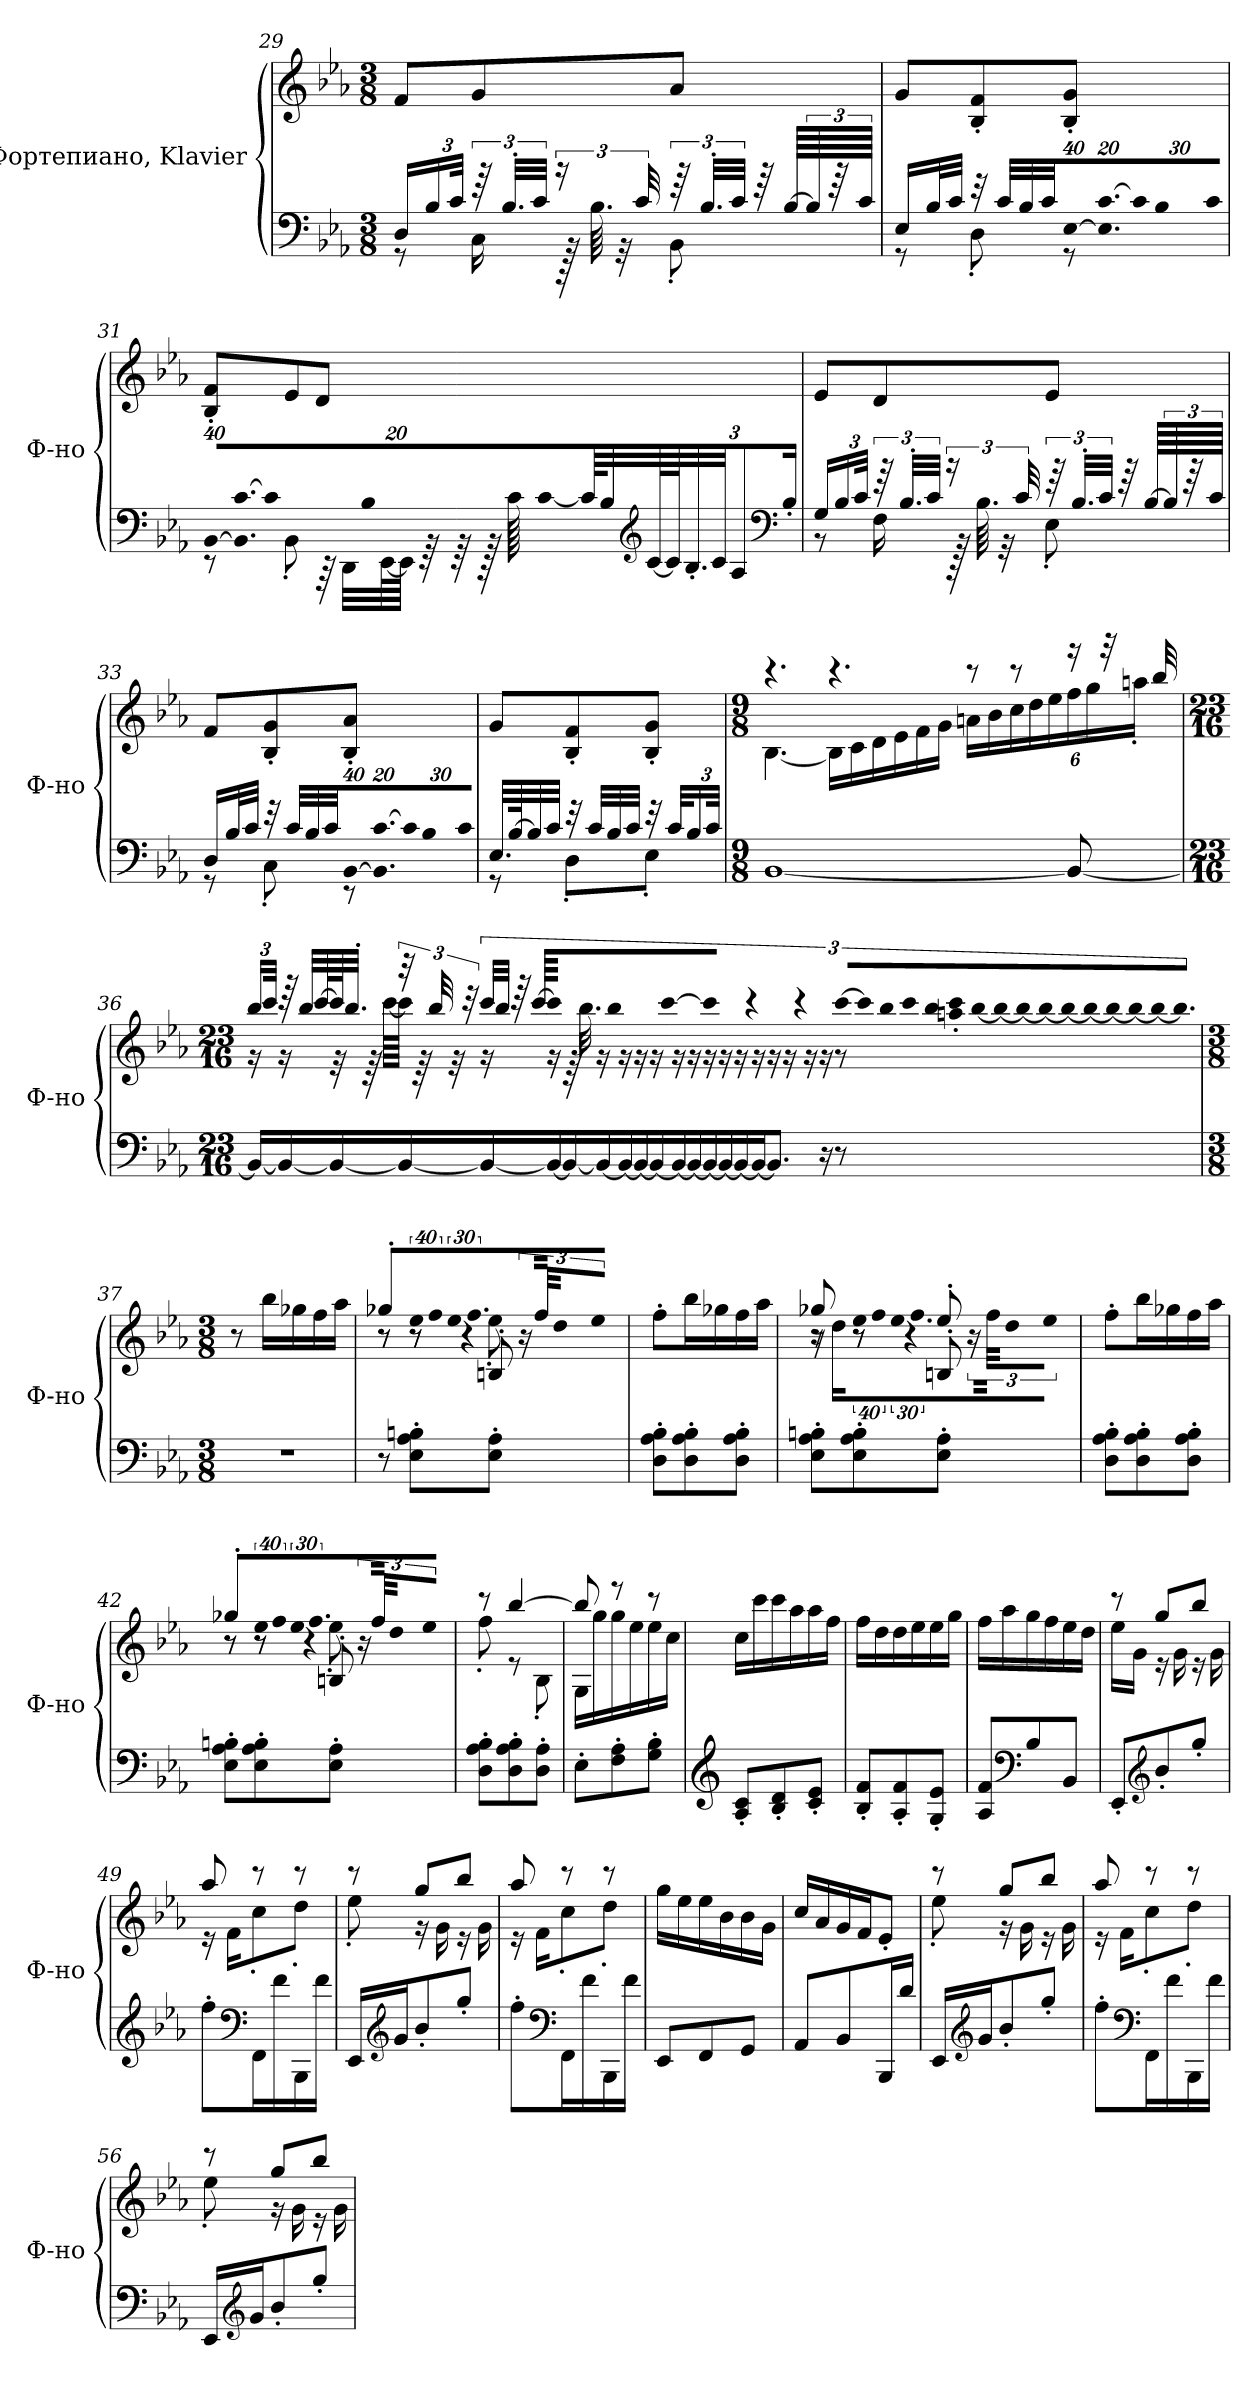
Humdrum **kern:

**kern	**kern
*part1	*part1
*staff2	*staff1
*I"Фортепиано, Klavier	*
*I'Ф-но	*
!!LO:PB:g=z
*clefF4	*clefG2
*k[b-e-a-]	*k[b-e-a-]
*M3/8	*M3/8
=29	=29
*^	*
16D/LL	8r	8f/L
*Xbrackettup	*	*
24B-/	.	.
48c/JJk	.	.
*brackettup	*	*
96r	16C\	8g/
48.B-'/LLL	.	.
48c/JJJ	.	.
24r	128r	.
.	64.B-\	.
.	32r	.
48c/	.	.
96r	8BB-'\	8a-/J
48.B-'/LLL	.	.
48c/JJJ	.	.
64r	.	.
[64B-/LLLL	.	.
96B-/JJJJ]	.	.
96r	.	.
96c/	.	.
=30	=30	=30
16E-/LL	8r	8g/L
32B-/L	.	.
32c/JJJ	.	.
32r	8D'\	8B-/' 8f/'
32c/LLL	.	.
32B-/	.	.
32c/	.	.
*Xbrackettup	*	*
!LO:N:vis=32	!	!
[640%23E-/	8r	8B-/' 8g/'J
!LO:N:vis=64.	!	!
640%17E-/] [640%17c/L	.	.
!LO:N:vis=256	!	!
1920%17c/JK]	.	.
!LO:N:vis=32	!	!
640%23B-/	.	.
!LO:N:vis=64	!	!
960%17c/JJJk	.	.
!!LO:LB:g=z
=31	=31	=31
!LO:N:vis=32	!	!
[640%23BB-/LLL	8r	8B-/' 8f/'L
!LO:N:vis=64.	!	!
640%17BB-/] [640%17c/L	.	.
!LO:N:vis=256	!	!
1920%17c/JK]	.	.
!LO:N:vis=32	!	!
640%23B-/	.	.
!LO:N:vis=64	!	!
[960%17c/L	.	.
64c/J]	8BB-'\	8e-/
32B-/	.	.
*clefG2	*	*
[64c/L	.	.
96c/J]	.	.
48.B-'/	.	.
48c/JJ	.	.
12A-/	64r	8d/J
.	32B-\LLL	.
.	[64c\L	.
.	64c\JJJJ]	.
.	64r	.
*clefF4	*	*
24B-'/Jk	.	.
.	64r	.
.	128r	.
.	128c\	.
!!LO:LB:g=z
=32	=32	=32
16G/LL	8r	8e-/L
24B-/	.	.
48c/JJk	.	.
*brackettup	*	*
96r	16F\	8d/
48.B-'/LLL	.	.
48c/JJJ	.	.
24r	128r	.
.	64.B-\	.
.	32r	.
48c/	.	.
96r	8E-'\	8e-/J
48.B-'/LLL	.	.
48c/JJJ	.	.
64r	.	.
[64B-/LLLL	.	.
96B-/JJJJ]	.	.
96r	.	.
96c/	.	.
=33	=33	=33
16D/LL	8r	8f/L
32B-/L	.	.
32c/JJJ	.	.
32r	8C'\	8B-/' 8g/'
32c/LLL	.	.
32B-/	.	.
32c/	.	.
*Xbrackettup	*	*
!LO:N:vis=32	!	!
[640%23BB-/	8r	8B-/' 8a-/'J
!LO:N:vis=64.	!	!
640%17BB-/] [640%17c/L	.	.
!LO:N:vis=256	!	!
1920%17c/JK]	.	.
!LO:N:vis=32	!	!
640%23B-/	.	.
!LO:N:vis=64	!	!
960%17c/JJJk	.	.
!!LO:LB:g=z
=34	=34	=34
32.E-/LLL	8r	8g/L
[64B-/K	.	.
32B-/]	.	.
32c/JJJ	.	.
32r	8D'\L	8B-/' 8f/'
32c/LLL	.	.
32B-/	.	.
32c/JJJ	.	.
32r	8E-'\J	8B-/' 8g/'J
32c/KLL	.	.
24B-/	.	.
48c/JJk	.	.
*v	*v	*
=35	=35
*M9/8	*M9/8
*	*^
[1BB-	4.r	[4.B-\
.	4.r	16B-\LL]
.	.	16c\
.	.	16d\
.	.	16e-\
.	.	16f\
.	.	16g\JJ
.	8r	16an\LL
.	.	16b-\
*	*	*Xbrackettup
.	8r	24cc\
.	.	24dd\
.	.	24ee-\
8BB-/_	16r	24ff\
.	.	24gg\
.	32r	.
.	.	24aan'\JJ
.	32bb-/	.
!!LO:LB:g=z	!!
=36	=36	=36
*M23/16	*M23/16	*
16BB-/LL_	24bb-/LL	16r
.	48ccc/JJk	.
16BB-/_	64r	16r
.	32bb-/LLL	.
.	[64ccc/L	.
16BB-/_	64ccc/J]	32r
.	32.bb-'/JJJ	.
.	.	64r
.	.	[64ccc\LLLL
*	*brackettup	*
16BB-/_	48r	64ccc\JJJJ]
.	.	64r
.	48bb-/	.
.	.	32r
.	48r	.
16BB-/_	48ccc/LLL	16r
.	48bb-/JJJ	.
.	96r	.
.	[96ccc/LLLL	.
16BB-/_	64ccc/J]	16r
.	32bb-/	.
.	[64ccc/L	.
16BB-/_	64ccc/JJJJ]	64r
.	64r	32.bb-\
.	64r	.
.	[64ccc/KLLL	.
16BB-/_	32ccc/]	16r
.	32bb-/	.
16BB-/_	32ccc/	16r
.	32bb-/JJ	.
16BB-/_	8aan/' 8ccc/'	16r
16BB-/_	.	16r
16BB-/_	[16bb-/L	16r
16BB-/_	16bb-/_	16r
16BB-/_	16bb-/_	16r
16BB-/_	16bb-/_	16r
16BB-/_	16bb-/_	16r
16BB-/J_	16bb-/_	16r
8.BB-/J]	16bb-/_	16r
.	16bb-/_	16r
.	16bb-/J_	16r
16r	8.bb-/J]	16r
8r	.	8r
*	*v	*v
!!LO:LB:g=z
=37	=37
*M3/8	*M3/8
4.r	8r
.	16bb-\LL
.	16gg-X\
.	16ff\
.	16aa-\JJ
=38	=38
*	*^
*	*	*^
8r	8gg-X'/L	8r	8r
!	!LO:N:vis=32	!	!
8E-\' 8A-\' 8Bn\'L	640%23ee-/LL	8r	8r
!	!LO:N:vis=32	!	!
.	640%23ff/	.	.
!	!LO:N:vis=64	!	!
.	960%17ee-/JJJk	.	.
!	!LO:N:vis=128	!	!
.	1920%17r	.	.
!	!LO:N:vis=64.	!	!
.	640%17ff/	.	.
8E-\' 8A-\'J	24r	8ee-'\	8Bn'/
.	48ff/LLL	.	.
.	32dd/	.	.
.	32ee-/JJJ	.	.
*	*v	*v	*v
=39	=39
8D\' 8A-\' 8B-\'L	8ff'\L
8D\' 8A-\' 8B-\'	16bb-\L
.	16gg-X\
8D\' 8A-\' 8B-\'J	16ff\
.	16aa-\JJ
=40	=40
*	*^
*	*	*^
8E-\' 8A-\' 8Bn\'L	8gg-X/	16r	8r
.	.	16dd\LL	.
!	!	!LO:N:vis=32	!
8E-\' 8A-\' 8B\'	8r	640%23ee-\L	8r
!	!	!LO:N:vis=32	!
.	.	640%23ff\	.
!	!	!LO:N:vis=64	!
.	.	960%17ee-\JJJk	.
!	!	!LO:N:vis=128	!
.	.	1920%17r	.
!	!	!LO:N:vis=64.	!
.	.	640%17ff\	.
8E-\' 8A-\'J	8ee-'/	24r	8Bn'/
.	.	48ff\LLL	.
.	.	32dd\	.
.	.	32ee-\JJJ	.
*	*v	*v	*v
!!LO:PB:g=z
=41	=41
8D\' 8A-\' 8B-\'L	8ff'\L
8D\' 8A-\' 8B-\'	16bb-\L
.	16gg-X\
8D\' 8A-\' 8B-\'J	16ff\
.	16aa-\JJ
=42	=42
*	*^
*	*	*^
8E-\' 8A-\' 8Bn\'L	8gg-X'/L	8r	8r
!	!LO:N:vis=32	!	!
8E-\' 8A-\' 8B\'	640%23ee-/LL	8r	8r
!	!LO:N:vis=32	!	!
.	640%23ff/	.	.
!	!LO:N:vis=64	!	!
.	960%17ee-/JJJk	.	.
!	!LO:N:vis=128	!	!
.	1920%17r	.	.
!	!LO:N:vis=64.	!	!
.	640%17ff/	.	.
8E-\' 8A-\'J	24r	8ee-'\	8Bn'/
.	48ff/LLL	.	.
.	32dd/	.	.
.	32ee-/JJJ	.	.
*	*	*v	*v
=43	=43	=43
8D\' 8A-\' 8B-\'L	8r	8ff'\
8D\' 8A-\' 8B-\'	[4bb-/	8r
8D\' 8A-\'J	.	8B-'\
=44	=44	=44
8E-'\L	8bb-/]	16G\LL
.	.	16gg\
8F\' 8A-\'	8r	16gg\
.	.	16ee-\
8G\' 8B-\'J	8r	16ee-\
.	.	16cc\JJ
*	*v	*v
=45	=45
*clefG2	*
8A-/' 8c/'L	16cc\LL
.	16ccc\
8B-/' 8d/'	16ccc\
.	16aa-\
8c/' 8e-/'J	16aa-\
.	16ff\JJ
!!LO:LB:g=z
=46	=46
8B-/' 8f/'L	16ff\LL
.	16dd\
8A-/' 8f/'	16dd\
.	16ee-\
8G/' 8e-/'J	16ee-\
.	16gg\JJ
=47	=47
8A-/ 8f/L	16ff\LL
.	16aa-\
*clefF4	*
8B-/	16gg\
.	16ff\
8BB-/J	16ee-\
.	16dd\JJ
=48	=48
*	*^
8EE-'/L	8r	16ee-\LL
.	.	16g\JJ
*clefG2	*	*
8b-'/	8gg/L	16r
.	.	16g\
8gg'/J	8bb-/J	16r
.	.	16g\
=49	=49	=49
8ff'\L	8aa-/	16r
.	.	16f\KL
*clefF4	*	*
16FF\L	8r	8cc'\
16f\	.	.
16BBB-\	8r	8dd'\J
16f\JJ	.	.
=50	=50	=50
16EE-/LL	8r	8ee-'\
*clefG2	*	*
16g/J	.	.
8b-'/	8gg/L	16r
.	.	16g\
8gg'/J	8bb-/J	16r
.	.	16g\
!!LO:LB:g=z	!!
=51	=51	=51
8ff'\L	8aa-/	16r
.	.	16f\KL
*clefF4	*	*
16FF\L	8r	8cc'\
16f\	.	.
16BBB-\	8r	8dd'\J
16f\JJ	.	.
*	*v	*v
=52	=52
8EE-/L	16gg\LL
.	16ee-\
8FF/	16ee-\
.	16b-\
8GG/J	16b-\
.	16g\JJ
=53	=53
8AA-/L	16cc/LL
.	16a-/
8BB-/	16g/
.	16f/J
16BBB-/L	8e-'/J
16d/JJ	.
=54	=54
*	*^
16EE-/LL	8r	8ee-'\
*clefG2	*	*
16g/J	.	.
8b-'/	8gg/L	16r
.	.	16g\
8gg'/J	8bb-/J	16r
.	.	16g\
=55	=55	=55
8ff'\L	8aa-/	16r
.	.	16f\KL
*clefF4	*	*
16FF\L	8r	8cc'\
16f\	.	.
16BBB-\	8r	8dd'\J
16f\JJ	.	.
!!LO:LB:g=z	!!
=56	=56	=56
16EE-/LL	8r	8ee-'\
*clefG2	*	*
16g/J	.	.
8b-'/	8gg/L	16r
.	.	16g\
8gg'/J	8bb-/J	16r
.	.	16g\
*	*v	*v
=	=
*-	*-
